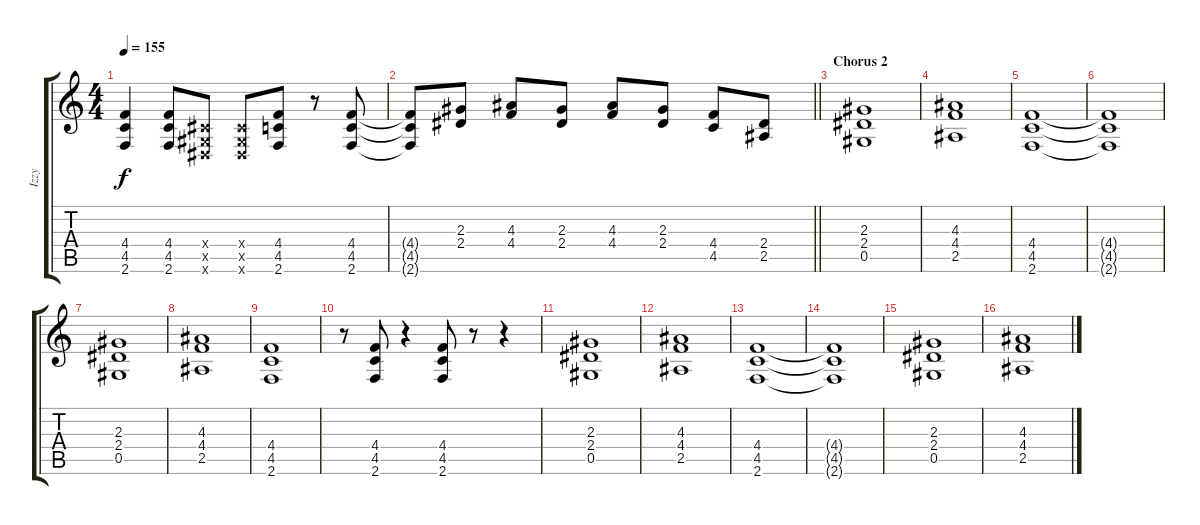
\track ("Izzy" "Izzy") {instrument overdrivenguitar}
\staff {score tabs}
\tuning (Eb4 Bb3 Gb3 Db3 Ab2 Eb2) {hide}
\ts (4 4)
\tempo 155
\clef g2
\ks c
(4.4{t} 4.5{t} 2.6{t}).4{dy f} (4.4 4.5 2.6).8 (0.4{x} 0.5{x} 0.6{x}).8 (0.4{x} 0.5{x} 0.6{x}).8 (4.4 4.5 2.6).8 r.8 (4.4 4.5 2.6).8 |
\barLineRight lightlight
(4.4{t} 4.5{t} 2.6{t}).8 (2.3 2.4).8 (4.3 4.4).8 (2.3 2.4).8 (4.3 4.4).8 (2.3 2.4).8 (4.4 4.5).8 (2.4 2.5).8 |
\section ("" "Chorus 2")
(2.3 2.4 0.5).1 |
(4.3 4.4 2.5).1 |
(4.4 4.5 2.6).1 |
(4.4{t} 4.5{t} 2.6{t}).1 |
(2.3 2.4 0.5).1 |
(4.3 4.4 2.5).1 |
(4.4 4.5 2.6).1 |
r.8 (4.4 4.5 2.6).8 r.4 (4.4 4.5 2.6).8 r.8 r.4 |
(2.3 2.4 0.5).1 |
(4.3 4.4 2.5).1 |
(4.4 4.5 2.6).1 |
(4.4{t} 4.5{t} 2.6{t}).1 |
(2.3 2.4 0.5).1 |
(4.3 4.4 2.5).1
